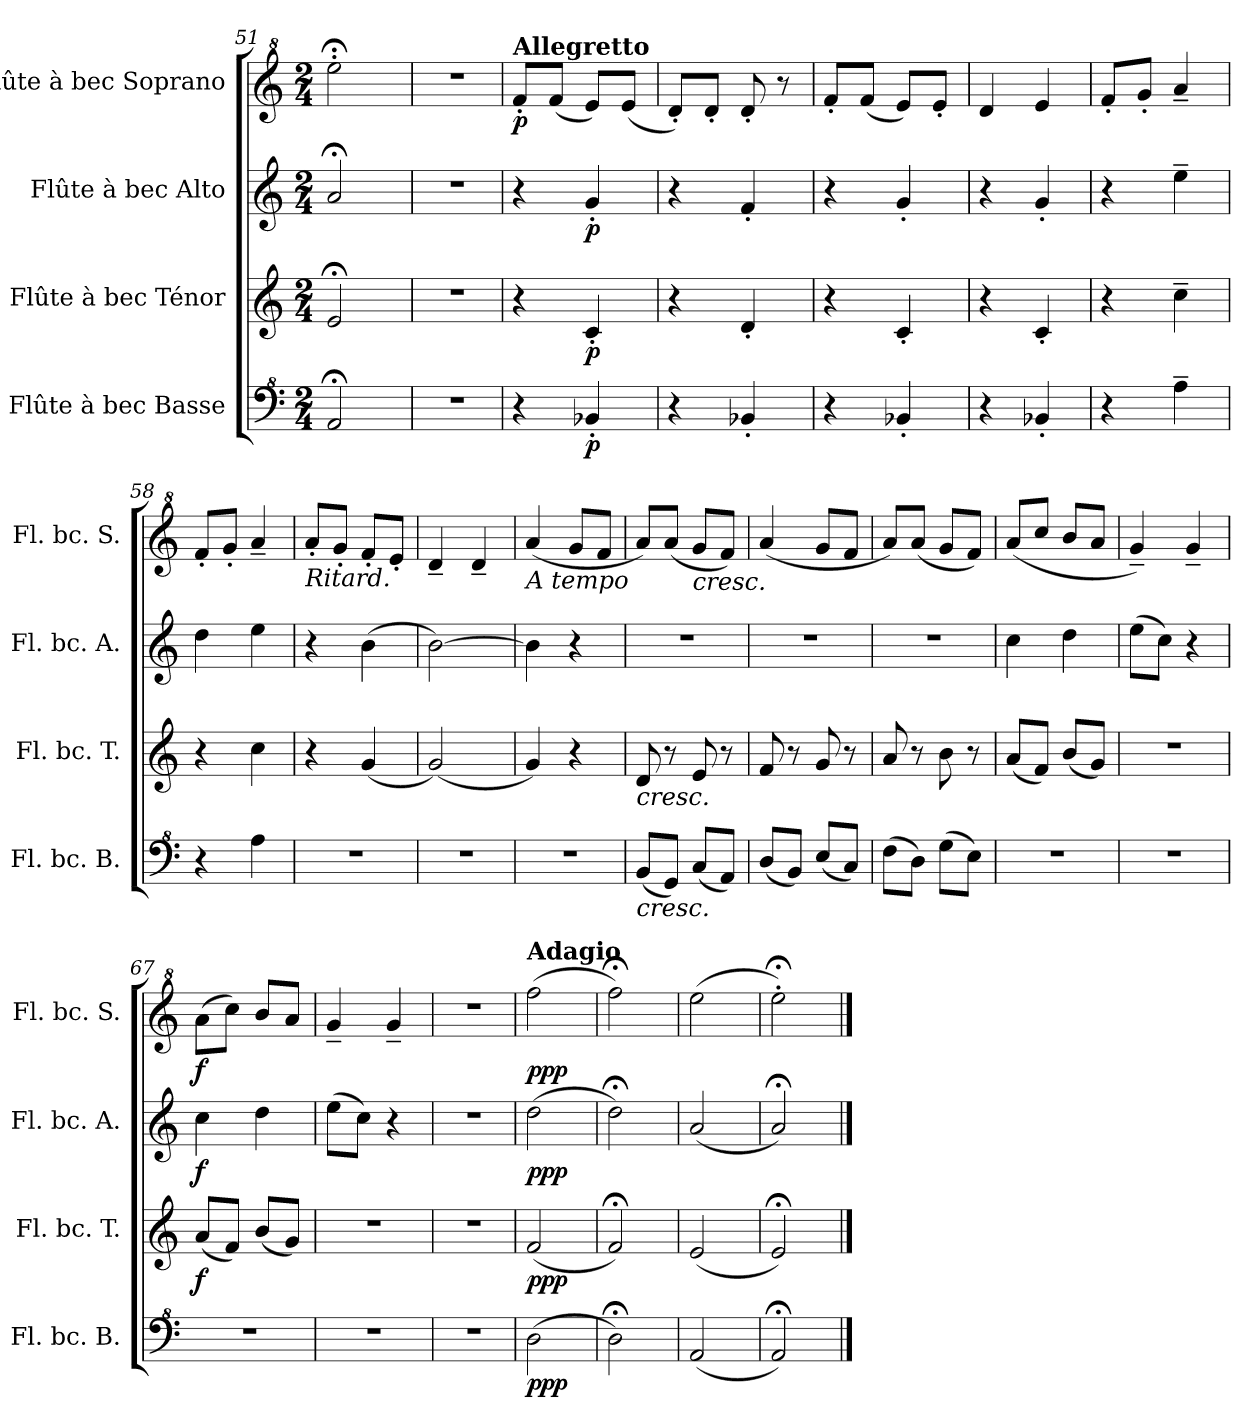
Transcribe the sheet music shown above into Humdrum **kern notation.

**kern	**dynam	**kern	**dynam	**kern	**dynam	**kern	**dynam
*part4	*part4	*part3	*part3	*part2	*part2	*part1	*part1
*staff4	*staff4	*staff3	*staff3	*staff2	*staff2	*staff1	*staff1
*I"Flûte à bec Basse	*	*I"Flûte à bec Ténor	*	*I"Flûte à bec Alto	*	*I"Flûte à bec Soprano	*
*I'Fl. bc. B.	*	*I'Fl. bc. T.	*	*I'Fl. bc. A.	*	*I'Fl. bc. S.	*
*clefF^4	*	*clefG2	*	*clefG2	*	*clefG^2	*
*k[]	*	*k[]	*	*k[]	*	*k[]	*
*M2/4	*	*M2/4	*	*M2/4	*	*M2/4	*
=51	=51	=51	=51	=51	=51	=51	=51
2A;</	.	2e;</	.	2a;</	.	2eee;<'\	.
=52	=52	=52	=52	=52	=52	=52	=52
2r	.	2r	.	2r	.	2r	.
!!LO:LB:g=z
=53	=53	=53	=53	=53	=53	=53	=53
!	!	!	!	!	!	!LO:TX:a:B:t=Allegretto	!
!	!	!	!	!	!	!	!LO:DY:b
4r	.	4r	.	4r	.	8ff'/L	p
.	.	.	.	.	.	(<8ff/J	.
!	!LO:DY:b	!	!LO:DY:b	!	!LO:DY:b	!	!
4B-X'/	p	4c'/	p	4g'/	p	8ee/L)	.
.	.	.	.	.	.	(<8ee/J	.
=54	=54	=54	=54	=54	=54	=54	=54
4r	.	4r	.	4r	.	8dd'/L)	.
.	.	.	.	.	.	8dd'/J	.
4B-X'/	.	4d'/	.	4f'/	.	8dd'/	.
.	.	.	.	.	.	8r	.
=55	=55	=55	=55	=55	=55	=55	=55
4r	.	4r	.	4r	.	8ff'/L	.
.	.	.	.	.	.	(<8ff/J	.
4B-X'/	.	4c'/	.	4g'/	.	8ee/L)	.
.	.	.	.	.	.	8ee'/J	.
=56	=56	=56	=56	=56	=56	=56	=56
4r	.	4r	.	4r	.	4dd/	.
4B-X'/	.	4c'/	.	4g'/	.	4ee/	.
=57	=57	=57	=57	=57	=57	=57	=57
4r	.	4r	.	4r	.	8ff'/L	.
.	.	.	.	.	.	8gg'/J	.
4a~\	.	4cc~\	.	4ee~\	.	4aa~/	.
=58	=58	=58	=58	=58	=58	=58	=58
4r	.	4r	.	4dd\	.	8ff'/L	.
.	.	.	.	.	.	8gg'/J	.
4a\	.	4cc\	.	4ee\	.	4aa~/	.
=59	=59	=59	=59	=59	=59	=59	=59
!	!	!	!	!	!	!LO:TX:b:i:t=Ritard.	!
2r	.	4r	.	4r	.	8aa'/L	.
.	.	.	.	.	.	8gg'/J	.
.	.	(<4g/	.	(>4b\	.	8ff'/L	.
.	.	.	.	.	.	8ee'/J	.
=60	=60	=60	=60	=60	=60	=60	=60
2r	.	(<2g/)	.	[2b\)	.	4dd~/	.
.	.	.	.	.	.	4dd~/	.
=61	=61	=61	=61	=61	=61	=61	=61
!	!	!	!	!	!	!LO:TX:b:i:t=A tempo	!
2r	.	4g/)	.	4b\]	.	(<4aa/	.
.	.	4r	.	4r	.	8gg/L	.
.	.	.	.	.	.	8ff/J	.
=62	=62	=62	=62	=62	=62	=62	=62
!	!	!LO:TX:b:i:t=cresc.	!	!	!	!	!
!LO:TX:b:i:t=cresc.	!	!	!	!	!	!	!
(<8B/L	.	8d/	.	2r	.	8aa/L)	.
8G/J)	.	8r	.	.	.	(<8aa/J	.
!	!	!	!	!	!	!LO:TX:b:i:t=cresc.	!
(<8c/L	.	8e/	.	.	.	8gg/L	.
8A/J)	.	8r	.	.	.	8ff/J)	.
=63	=63	=63	=63	=63	=63	=63	=63
(<8d/L	.	8f/	.	2r	.	(<4aa/	.
8B/J)	.	8r	.	.	.	.	.
(<8e/L	.	8g/	.	.	.	8gg/L	.
8c/J)	.	8r	.	.	.	8ff/J	.
=64	=64	=64	=64	=64	=64	=64	=64
(>8f\L	.	8a/	.	2r	.	8aa/L)	.
8d\J)	.	8r	.	.	.	(<8aa/J	.
(>8g\L	.	8b\	.	.	.	8gg/L	.
8e\J)	.	8r	.	.	.	8ff/J)	.
!!LO:LB:g=z
=65	=65	=65	=65	=65	=65	=65	=65
2r	.	(<8a/L	.	4cc\	.	(<8aa/L	.
.	.	8f/J)	.	.	.	8ccc/J	.
.	.	(<8b/L	.	4dd\	.	8bb/L	.
.	.	8g/J)	.	.	.	8aa/J	.
=66	=66	=66	=66	=66	=66	=66	=66
2r	.	2r	.	(>8ee\L	.	4gg~/)	.
.	.	.	.	8cc\J)	.	.	.
.	.	.	.	4r	.	4gg~/	.
=67	=67	=67	=67	=67	=67	=67	=67
!	!	!	!LO:DY:b	!	!LO:DY:b	!	!LO:DY:b
2r	.	(<8a/L	f	4cc\	f	(>8aa\L	f
.	.	8f/J)	.	.	.	8ccc\J)	.
.	.	(<8b/L	.	4dd\	.	8bb/L	.
.	.	8g/J)	.	.	.	8aa/J	.
=68	=68	=68	=68	=68	=68	=68	=68
2r	.	2r	.	(>8ee\L	.	4gg~/	.
.	.	.	.	8cc\J)	.	.	.
.	.	.	.	4r	.	4gg~/	.
=69	=69	=69	=69	=69	=69	=69	=69
2r	.	2r	.	2r	.	2r	.
=70	=70	=70	=70	=70	=70	=70	=70
!	!	!	!	!	!	!LO:TX:a:B:t=Adagio	!
!	!LO:DY:b	!	!LO:DY:b	!	!LO:DY:b	!	!LO:DY:b
(>2d\	ppp	(<2f/	ppp	(>2dd\	ppp	(>2fff\	ppp
=71	=71	=71	=71	=71	=71	=71	=71
2d;<\)	.	2f;</)	.	2dd;<\)	.	2fff;<\)	.
=72	=72	=72	=72	=72	=72	=72	=72
(<2A/	.	(<2e/	.	(<2a/	.	(>2eee\	.
=73	=73	=73	=73	=73	=73	=73	=73
2A;</)	.	2e;</)	.	2a;</)	.	2eee;<'\)	.
==	==	==	==	==	==	==	==
*-	*-	*-	*-	*-	*-	*-	*-
